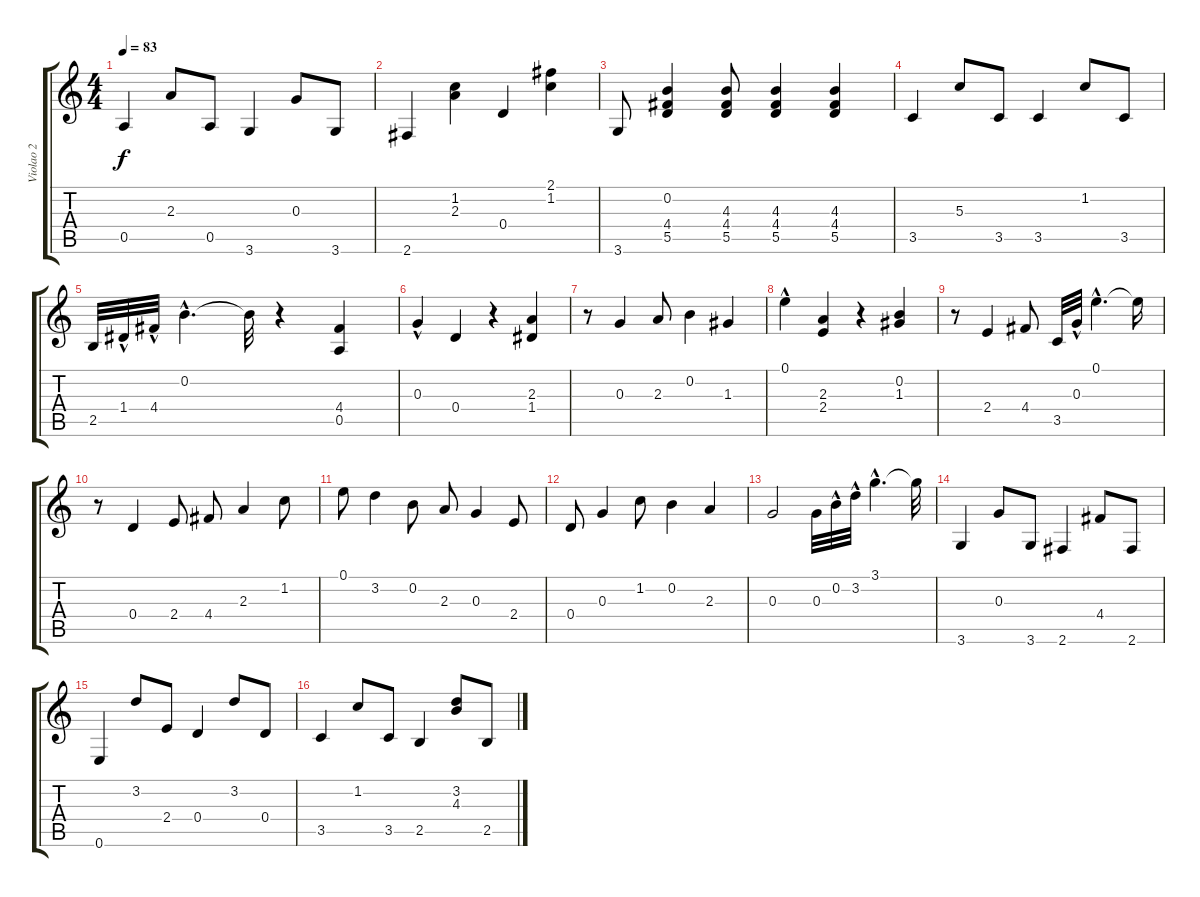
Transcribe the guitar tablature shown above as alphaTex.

\track ("Violao 2" "Violao 2") {instrument acousticguitarnylon}
\staff {score tabs}
\tuning (E4 B3 G3 D3 A2 E2) {hide}
\ts (4 4)
\tempo 83
\clef g2
\ks c
0.5.4{dy f} 2.3.8 0.5.8 3.6.4 0.3.8 3.6.8 |
2.6.4 (1.2 2.3).4 0.4.4 (2.1 1.2).4 |
3.6.8 (0.2 4.4 5.5).4 (4.3 4.4 5.5).8 (4.3 4.4 5.5).4 (4.3 4.4 5.5).4 |
3.5.4 5.3.8 3.5.8 3.5.4 1.2.8 3.5.8 |
2.5.32 1.4{hac}.32 4.4{hac}.32 0.2{hac}.4{d} 0.2{t}.32 r.4 (4.4 0.5).4 |
0.3{hac}.4 0.4.4 r.4 (2.3 1.4).4 |
r.8 0.3.4 2.3.8 0.2.4 1.3.4 |
0.1{hac}.4 (2.3 2.4).4 r.4 (0.2 1.3).4 |
r.8 2.4.4 4.4.8 3.5.32 0.3{hac}.32 0.1{hac}.4{d} 0.1{t}.16 |
r.8 0.4.4 2.4.8 4.4.8 2.3.4 1.2.8 |
0.1.8 3.2.4 0.2.8 2.3.8 0.3.4 2.4.8 |
0.4.8 0.3.4 1.2.8 0.2.4 2.3.4 |
0.3.2 0.3.32 0.2{hac}.32 3.2{hac}.32 3.1{hac}.4{d} 3.1{t}.32 |
3.6.4 0.3.8 3.6.8 2.6.4 4.4.8 2.6.8 |
0.6.4 3.2.8 2.4.8 0.4.4 3.2.8 0.4.8 |
3.5.4 1.2.8 3.5.8 2.5.4 (3.2 4.3).8 2.5.8
